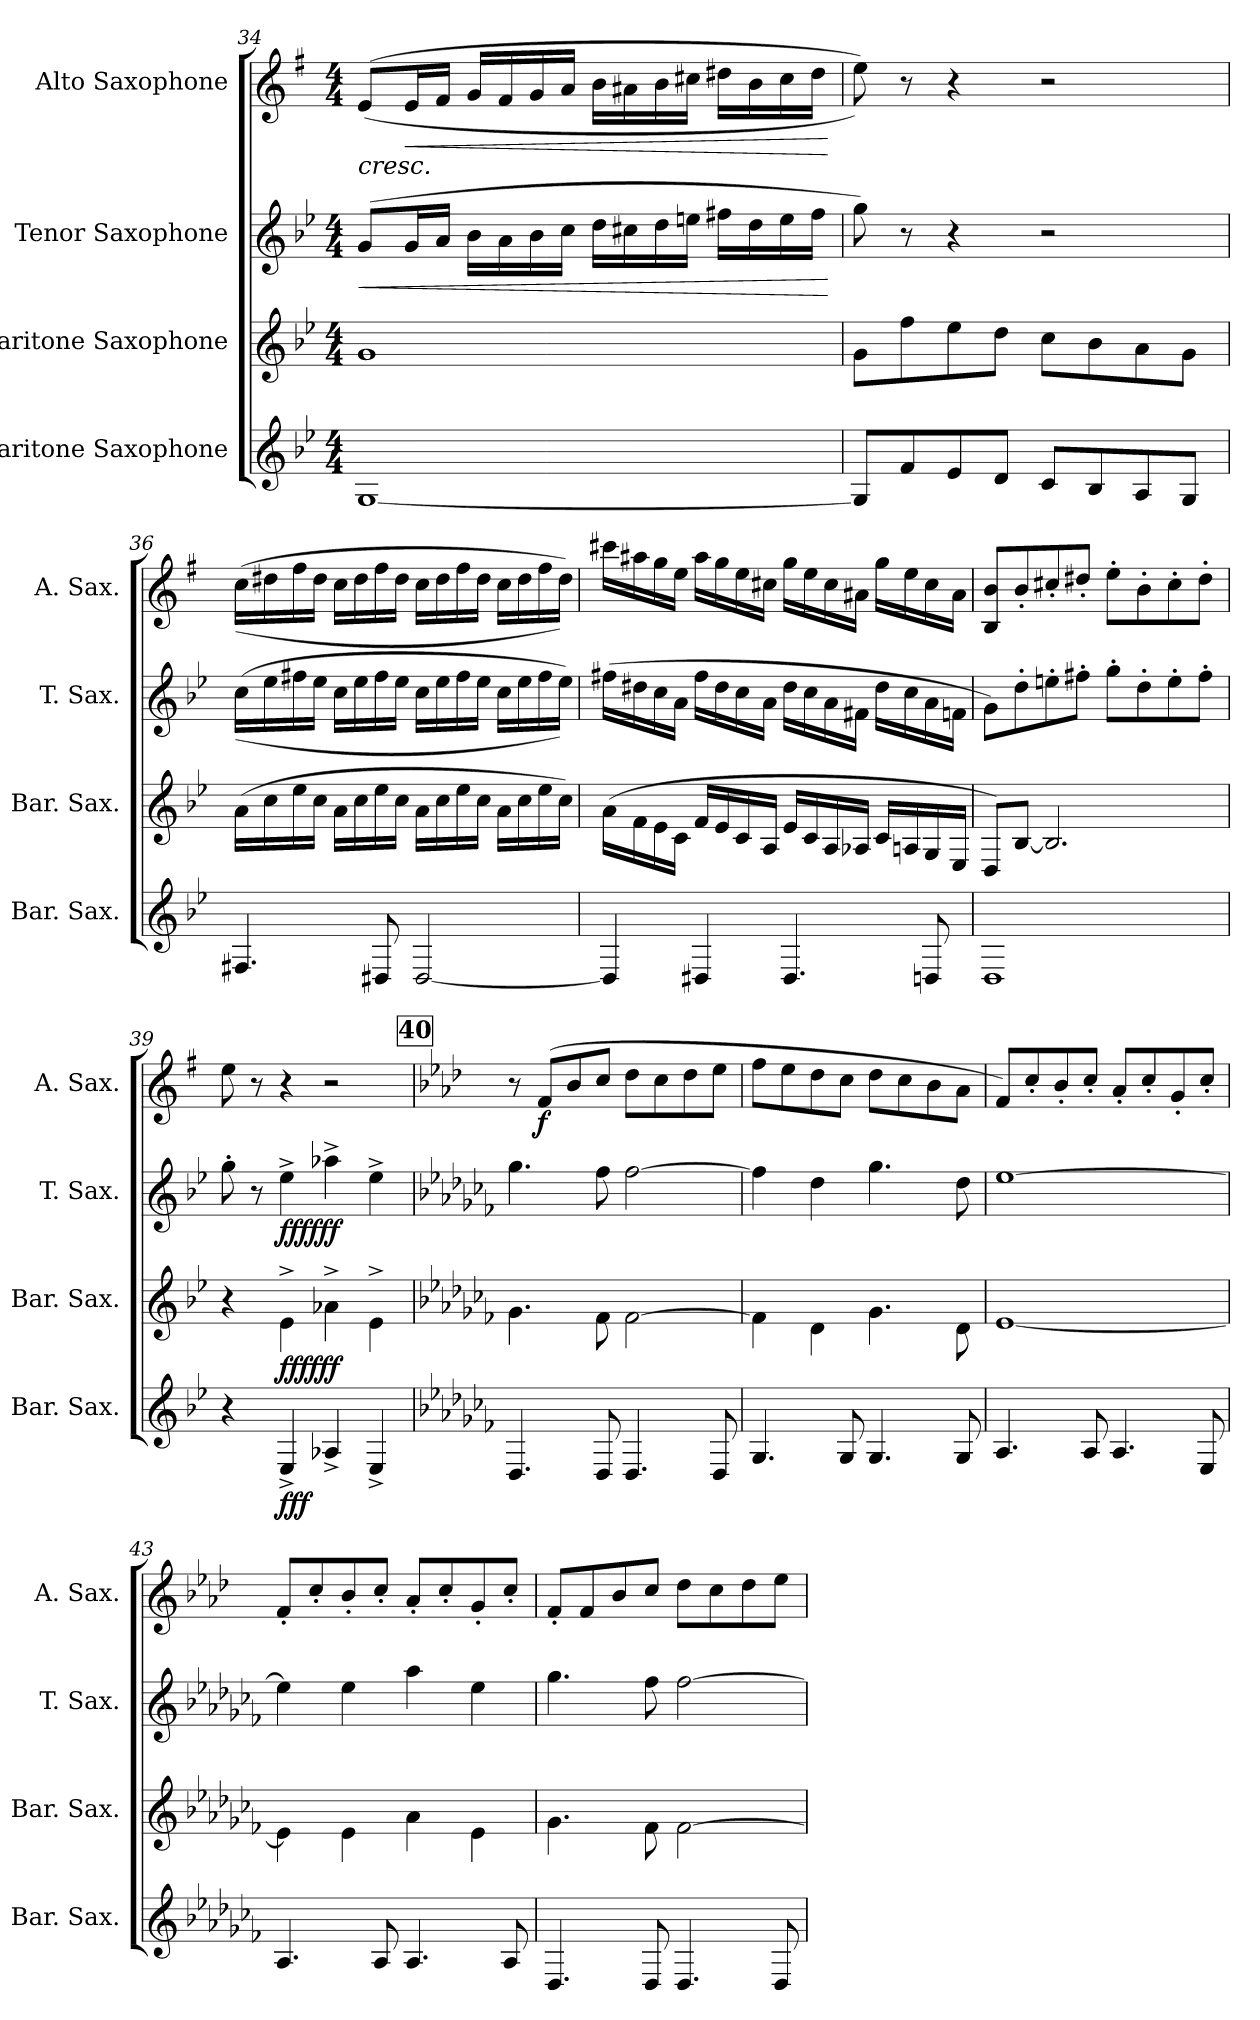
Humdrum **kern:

**kern	**dynam	**kern	**dynam	**kern	**dynam	**kern	**dynam
*part4	*part4	*part3	*part3	*part2	*part2	*part1	*part1
*staff4	*staff4	*staff3	*staff3	*staff2	*staff2	*staff1	*staff1
*I"Baritone Saxophone	*	*I"Baritone Saxophone	*	*I"Tenor Saxophone	*	*I"Alto Saxophone	*
*I'Bar. Sax.	*	*I'Bar. Sax.	*	*I'T. Sax.	*	*I'A. Sax.	*
!!LO:LB:g=z
*clefG2	*	*clefG2	*	*clefG2	*	*clefG2	*
*ITrd12c21	*	*ITrd12c21	*	*ITrd8c14	*	*ITrd5c9	*
*k[b-e-]	*	*k[b-e-]	*	*k[b-e-]	*	*k[b-e-]	*
*M4/4	*	*M4/4	*	*M4/4	*	*M4/4	*
=34	=34	=34	=34	=34	=34	=34	=34
!	!	!	!	!	!LO:HP:b	!	!LO:HP:b
[1GG	.	1G	.	(>8G/L	<	(>(>8G/L	<
!	!	!	!	!	!	!	!LO:HP:b
.	.	.	.	16G/L	.	16G/L	<
.	.	.	.	16A/JJ	.	16A/JJ	.
.	.	.	.	16B-\LL	.	16B-/LL	.
.	.	.	.	16A\	.	16A/	.
.	.	.	.	16B-\	.	16B-/	.
.	.	.	.	16c\JJ	.	16c/JJ	.
.	.	.	.	16d\LL	.	16d\LL	.
.	.	.	.	16c#X\	.	16c#X\	.
.	.	.	.	16d\	.	16d\	.
.	.	.	.	16en\JJ	.	16en\JJ	.
.	.	.	.	16f#X\LL	.	16f#X\LL	.
.	.	.	.	16d\	.	16d\	.
.	.	.	.	16e\	.	16e\	.
.	.	.	.	16f#\JJ	.	16f#\JJ	.
.	.	.	.	.	[	.	[ [
=35	=35	=35	=35	=35	=35	=35	=35
8GG/L]	.	8G\L	.	8g\)	.	8g\))	.
8F/	.	8f\	.	8r	.	8r	.
8E-/	.	8e-\	.	4r	.	4r	.
8D/J	.	8d\J	.	.	.	.	.
8C/L	.	8c\L	.	2r	.	2r	.
8BB-/	.	8B-\	.	.	.	.	.
8AA/	.	8A\	.	.	.	.	.
8GG/J	.	8G\J	.	.	.	.	.
!!LO:PB:g=z
=36	=36	=36	=36	=36	=36	=36	=36
4.FF#X/	.	(>16A\LL	.	(>(>16c\LL	.	(>(>16e-\LL	.
.	.	16c\	.	16e-\	.	16f#X\	.
.	.	16e-\	.	16f#X\	.	16a\	.
.	.	16c\JJ	.	16e-\JJ	.	16f#\JJ	.
.	.	16A\LL	.	16c\LL	.	16e-\LL	.
.	.	16c\	.	16e-\	.	16f#\	.
8DD#X/	.	16e-\	.	16f#\	.	16a\	.
.	.	16c\JJ	.	16e-\JJ	.	16f#\JJ	.
[2DD#/	.	16A\LL	.	16c\LL	.	16e-\LL	.
.	.	16c\	.	16e-\	.	16f#\	.
.	.	16e-\	.	16f#\	.	16a\	.
.	.	16c\JJ	.	16e-\JJ	.	16f#\JJ	.
.	.	16A\LL	.	16c\LL	.	16e-\LL	.
.	.	16c\	.	16e-\	.	16f#\	.
.	.	16e-\	.	16f#\	.	16a\	.
.	.	16c\JJ)	.	16e-\JJ))	.	16f#\JJ))	.
=37	=37	=37	=37	=37	=37	=37	=37
4DD#/]	.	(>16A\LL	.	(>16f#X\LL	.	16een\LL	.
.	.	16F\	.	16d#X\	.	16cc#X\	.
.	.	16E-\	.	16c\	.	16b-\	.
.	.	16C\JJ	.	16A\JJ	.	16g\JJ	.
4DD#X/	.	16F/LL	.	16f#\LL	.	16cc#\LL	.
.	.	16E-/	.	16d#\	.	16b-\	.
.	.	16C/	.	16c\	.	16g\	.
.	.	16AA/JJ	.	16A\JJ	.	16en\JJ	.
4.DD#/	.	16E-/LL	.	16d#\LL	.	16b-\LL	.
.	.	16C/	.	16c\	.	16g\	.
.	.	16AA/	.	16A\	.	16e\	.
.	.	16AA-X/JJ	.	16F#X\JJ	.	16c#X\JJ	.
.	.	16C/LL	.	16d#\LL	.	16b-\LL	.
.	.	16AAn/	.	16c\	.	16g\	.
8DDn/	.	16GG/	.	16A\	.	16e\	.
.	.	16EE-/JJ	.	16Fn\JJ	.	16c#\JJ	.
!!LO:LB:g=z
=38	=38	=38	=38	=38	=38	=38	=38
1DD	.	8DD/L)	.	8G\L)	.	8D/ 8d/L	.
.	.	[8BB-/J	.	8d'\	.	8d'/	.
.	.	2.BB-/]	.	8en'\	.	8en'/	.
.	.	.	.	8f#X'\J	.	8f#X'/J	.
.	.	.	.	8g'\L	.	8g'\L	.
.	.	.	.	8d'\	.	8d'\	.
.	.	.	.	8e'\	.	8e'\	.
.	.	.	.	8f#'\J	.	8f#'\J	.
=39	=39	=39	=39	=39	=39	=39	=39
4r	.	4r	.	8g'\	.	8g\	.
.	.	.	.	8r	.	8r	.
!	!LO:DY:b	!	!LO:DY:b	!	!	!	!
!	!	!	!LO:DY:n=1:b	!	!LO:DY:b	!	!
!	!	!	!	!	!LO:DY:n=1:b	!	!
4EE-^/	fff	4E-^\	fff fff	4e-^\	fff fff	4r	.
4AA-X^/	.	4A-X^\	.	4a-X^\	.	2r	.
4EE-^/	.	4E-^\	.	4e-^\	.	.	.
!!LO:REH:place=s1:a:B:fs=14:t=40
=40	=40	=40	=40	=40	=40	=40	=40
*k[b-e-a-d-g-c-f-]	*	*k[b-e-a-d-g-c-f-]	*	*k[b-e-a-d-g-c-f-]	*	*k[b-e-a-d-g-c-f-]	*
4.DD-/	.	4.G-\	.	4.g-\	.	8r	.
!	!	!	!	!	!	!	!LO:DY:b
.	.	.	.	.	.	(>8A-/L	f
.	.	.	.	.	.	8d-/	.
8DD-/	.	8F-\	.	8f-\	.	8e-/J	.
4.DD-/	.	[2F-\	.	[2f-\	.	8f-\L	.
.	.	.	.	.	.	8e-\	.
.	.	.	.	.	.	8f-\	.
8DD-/	.	.	.	.	.	8g-\J	.
=41	=41	=41	=41	=41	=41	=41	=41
4.GG-/	.	4F-\]	.	4f-\]	.	8a-\L	.
.	.	.	.	.	.	8g-\	.
.	.	4D-\	.	4d-\	.	8f-\	.
8GG-/	.	.	.	.	.	8e-\J	.
4.GG-/	.	4.G-\	.	4.g-\	.	8f-\L	.
.	.	.	.	.	.	8e-\	.
.	.	.	.	.	.	8d-\	.
8GG-/	.	8D-\	.	8d-\	.	8c-\J	.
!!LO:LB:g=z
=42	=42	=42	=42	=42	=42	=42	=42
4.AA-/	.	[1E-	.	[1e-	.	8A-/L)	.
.	.	.	.	.	.	8e-'/	.
.	.	.	.	.	.	8d-'/	.
8AA-/	.	.	.	.	.	8e-'/J	.
4.AA-/	.	.	.	.	.	8c-'/L	.
.	.	.	.	.	.	8e-'/	.
.	.	.	.	.	.	8B-'/	.
8EE-/	.	.	.	.	.	8e-'/J	.
=43	=43	=43	=43	=43	=43	=43	=43
4.AA-/	.	4E-\]	.	4e-\]	.	8A-'/L	.
.	.	.	.	.	.	8e-'/	.
.	.	4E-\	.	4e-\	.	8d-'/	.
8AA-/	.	.	.	.	.	8e-'/J	.
4.AA-/	.	4A-\	.	4a-\	.	8c-'/L	.
.	.	.	.	.	.	8e-'/	.
.	.	4E-\	.	4e-\	.	8B-'/	.
8AA-/	.	.	.	.	.	8e-'/J	.
=44	=44	=44	=44	=44	=44	=44	=44
4.DD-/	.	4.G-\	.	4.g-\	.	8A-'/L	.
.	.	.	.	.	.	8A-/	.
.	.	.	.	.	.	8d-/	.
8DD-/	.	8F-\	.	8f-\	.	8e-/J	.
4.DD-/	.	[2F-\	.	[2f-\	.	8f-\L	.
.	.	.	.	.	.	8e-\	.
.	.	.	.	.	.	8f-\	.
8DD-/	.	.	.	.	.	8g-\J	.
=	=	=	=	=	=	=	=
*-	*-	*-	*-	*-	*-	*-	*-
